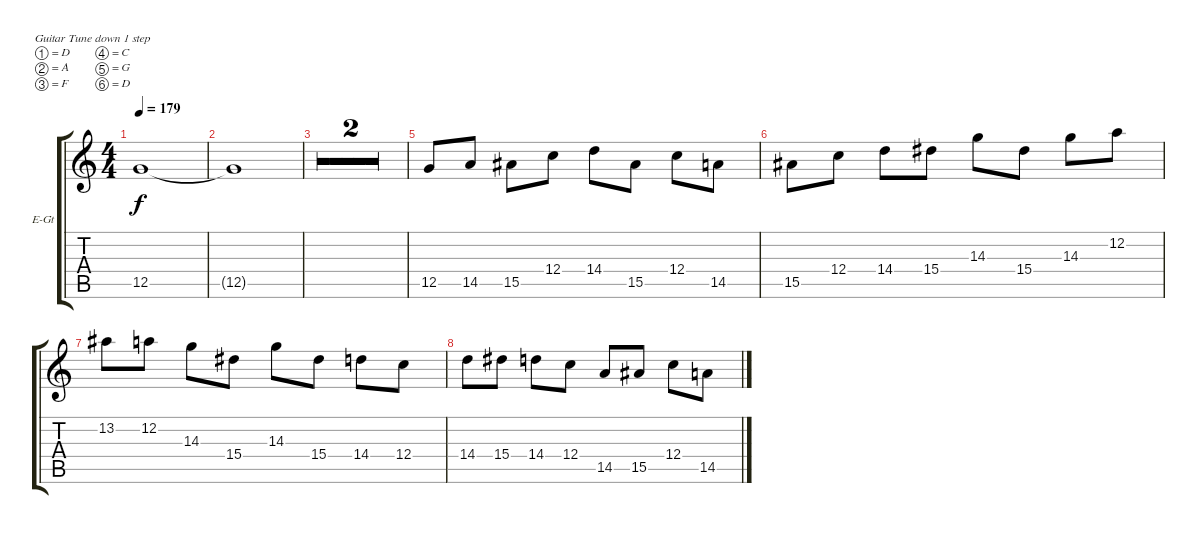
\bracketExtendMode groupsimilarinstruments
\firstSystemTrackNameOrientation horizontal
\otherSystemsTrackNameOrientation horizontal
\track ("Fills+solo" "E-Gt") {multiBarRest instrument distortionguitar}
\staff {score tabs}
\tuning (D4 A3 F3 C3 G2 D2)
\ts (4 4)
\tempo 179
\clef g2
\ks c
12.5.1{dy f} |
12.5{t}.1 |
r.1 |
r.1 |
12.5.8 14.5.8 15.5.8 12.4.8 14.4.8 15.5.8 12.4.8 14.5.8 |
15.5.8 12.4.8 14.4.8 15.4.8 14.3.8 15.4.8 14.3.8 12.2.8 |
13.2.8 12.2.8 14.3.8 15.4.8 14.3.8 15.4.8 14.4.8 12.4.8 |
14.4.8 15.4.8 14.4.8 12.4.8 14.5.8 15.5.8 12.4.8 14.5.8
